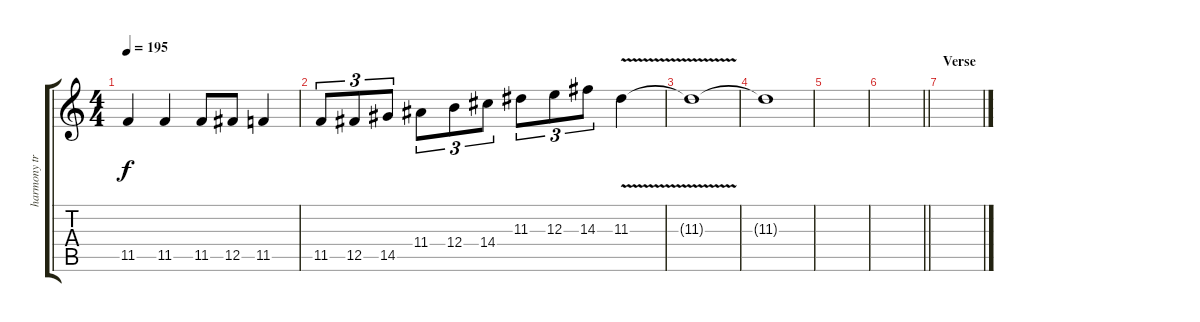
\track ("harmony track (R3Z)" "harmony tr") {instrument overdrivenguitar}
\staff {score tabs}
\tuning (Db4 Ab3 E3 B2 Gb2 B1) {hide}
\ts (4 4)
\tempo 195
\clef g2
\ks c
11.5{t}.4{dy f} 11.5.4 11.5.8 12.5.8 11.5.4 |
11.5.8{tu (3 2)} 12.5.8{tu (3 2)} 14.5.8{tu (3 2)} 11.4.8{tu (3 2)} 12.4.8{tu (3 2)} 14.4.8{tu (3 2)} 11.3.8{tu (3 2)} 12.3.8{tu (3 2)} 14.3.8{tu (3 2)} 11.3{v}.4 |
11.3{t}.1 |
11.3{t}.1 |
|
\barLineRight lightlight
|
\section ("" "Verse")
